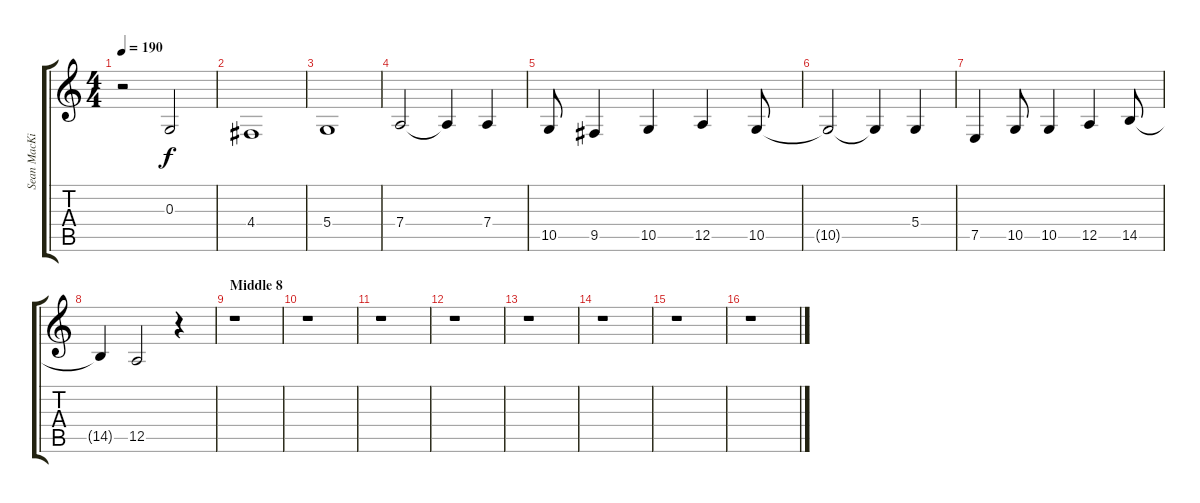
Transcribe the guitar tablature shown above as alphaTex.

\track ("Sean MacKin (Backing Vocals and Harmonie" "Sean MacKi") {instrument clarinet}
\staff {score tabs}
\tuning (E4 B3 G3 D3 A2 E2) {hide}
\ts (4 4)
\tempo 190
\clef g2
\ks c
r.2{dy f} 0.3.2 |
4.4.1 |
5.4.1 |
7.4.2 7.4{t}.4 7.4.4 |
10.5.8 9.5.4 10.5.4 12.5.4 10.5.8 |
10.5{t}.2 10.5{t}.4 5.4.4 |
7.5.4 10.5.8 10.5.4 12.5.4 14.5.8 |
14.5{t}.4 12.5.2 r.4 |
\section ("" "Middle 8")
r.1 |
r.1 |
r.1 |
r.1 |
r.1 |
r.1 |
r.1 |
r.1
